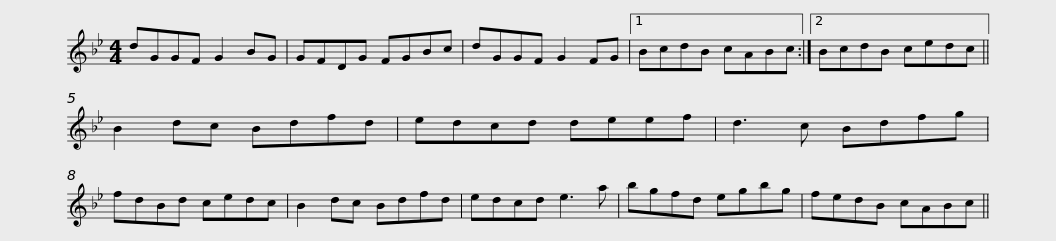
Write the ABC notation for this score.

X:1
L:1/8
M:4/4
I:linebreak $
K:Gmin
V:1 treble
V:1
 dGGF G2 BG | GFDG FGBc | dGGF G2 FG |1 BcdB cABc :|2 BcdB cedc ||$ %5
 B2 dc Bdfd | edcd deef | d3 c Bdfg | fdBd cedc | B2 dc Bdfd | %10
 edcd e3 a |$ bgfd egbg | fedB cABc || %13
